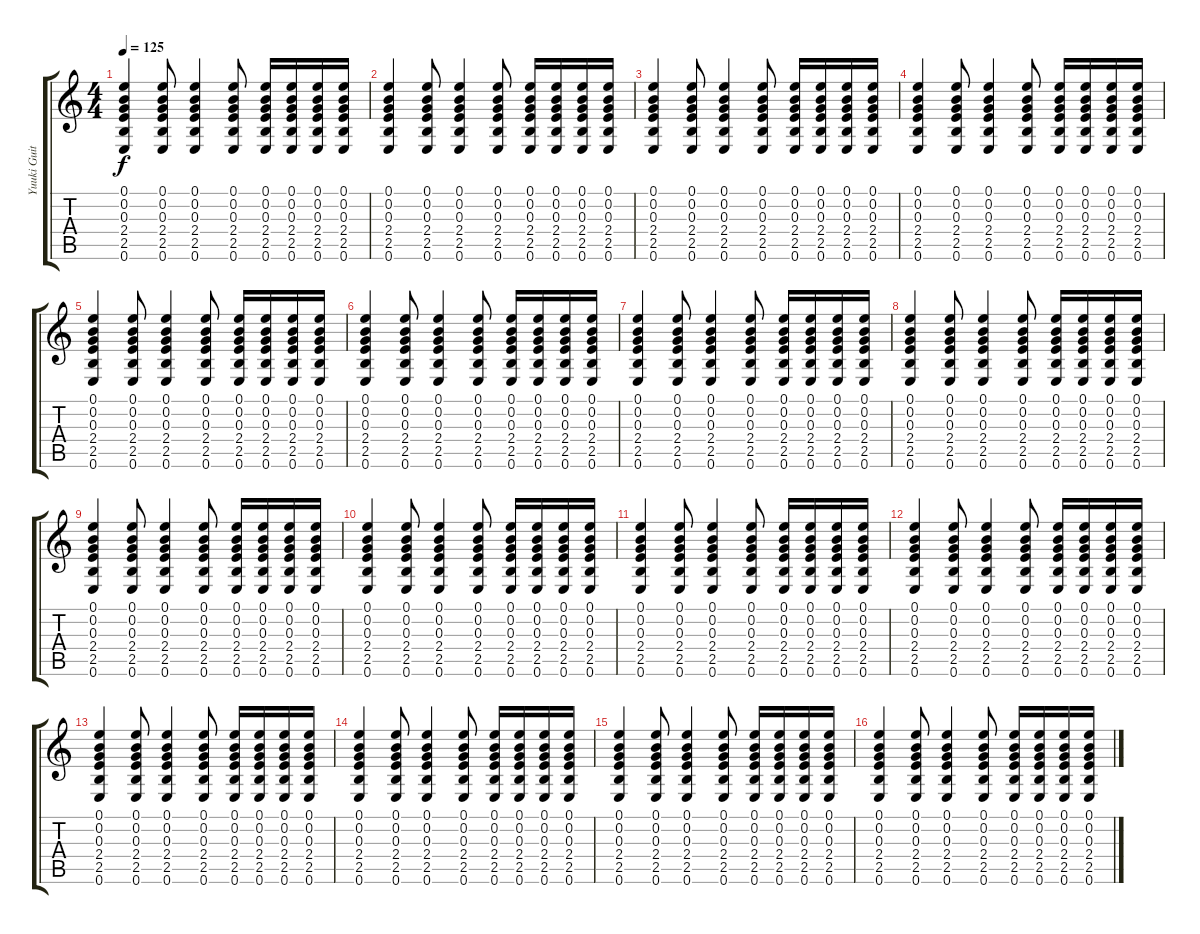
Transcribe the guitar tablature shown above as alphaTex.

\track ("Yuuki Guitarra" "Yuuki Guit") {instrument acousticguitarsteel}
\staff {score tabs}
\tuning (E4 B3 G3 D3 A2 E2) {hide}
\ts (4 4)
\tempo 125
\clef g2
\ks c
(0.1 0.2 0.3 2.4 2.5 0.6).4{dy f} (0.1 0.2 0.3 2.4 2.5 0.6).8 (0.1 0.2 0.3 2.4 2.5 0.6).4 (0.1 0.2 0.3 2.4 2.5 0.6).8 (0.1 0.2 0.3 2.4 2.5 0.6).16 (0.1 0.2 0.3 2.4 2.5 0.6).16 (0.1 0.2 0.3 2.4 2.5 0.6).16 (0.1 0.2 0.3 2.4 2.5 0.6).16 |
(0.1 0.2 0.3 2.4 2.5 0.6).4 (0.1 0.2 0.3 2.4 2.5 0.6).8 (0.1 0.2 0.3 2.4 2.5 0.6).4 (0.1 0.2 0.3 2.4 2.5 0.6).8 (0.1 0.2 0.3 2.4 2.5 0.6).16 (0.1 0.2 0.3 2.4 2.5 0.6).16 (0.1 0.2 0.3 2.4 2.5 0.6).16 (0.1 0.2 0.3 2.4 2.5 0.6).16 |
(0.1 0.2 0.3 2.4 2.5 0.6).4 (0.1 0.2 0.3 2.4 2.5 0.6).8 (0.1 0.2 0.3 2.4 2.5 0.6).4 (0.1 0.2 0.3 2.4 2.5 0.6).8 (0.1 0.2 0.3 2.4 2.5 0.6).16 (0.1 0.2 0.3 2.4 2.5 0.6).16 (0.1 0.2 0.3 2.4 2.5 0.6).16 (0.1 0.2 0.3 2.4 2.5 0.6).16 |
(0.1 0.2 0.3 2.4 2.5 0.6).4 (0.1 0.2 0.3 2.4 2.5 0.6).8 (0.1 0.2 0.3 2.4 2.5 0.6).4 (0.1 0.2 0.3 2.4 2.5 0.6).8 (0.1 0.2 0.3 2.4 2.5 0.6).16 (0.1 0.2 0.3 2.4 2.5 0.6).16 (0.1 0.2 0.3 2.4 2.5 0.6).16 (0.1 0.2 0.3 2.4 2.5 0.6).16 |
(0.1 0.2 0.3 2.4 2.5 0.6).4 (0.1 0.2 0.3 2.4 2.5 0.6).8 (0.1 0.2 0.3 2.4 2.5 0.6).4 (0.1 0.2 0.3 2.4 2.5 0.6).8 (0.1 0.2 0.3 2.4 2.5 0.6).16 (0.1 0.2 0.3 2.4 2.5 0.6).16 (0.1 0.2 0.3 2.4 2.5 0.6).16 (0.1 0.2 0.3 2.4 2.5 0.6).16 |
(0.1 0.2 0.3 2.4 2.5 0.6).4 (0.1 0.2 0.3 2.4 2.5 0.6).8 (0.1 0.2 0.3 2.4 2.5 0.6).4 (0.1 0.2 0.3 2.4 2.5 0.6).8 (0.1 0.2 0.3 2.4 2.5 0.6).16 (0.1 0.2 0.3 2.4 2.5 0.6).16 (0.1 0.2 0.3 2.4 2.5 0.6).16 (0.1 0.2 0.3 2.4 2.5 0.6).16 |
(0.1 0.2 0.3 2.4 2.5 0.6).4 (0.1 0.2 0.3 2.4 2.5 0.6).8 (0.1 0.2 0.3 2.4 2.5 0.6).4 (0.1 0.2 0.3 2.4 2.5 0.6).8 (0.1 0.2 0.3 2.4 2.5 0.6).16 (0.1 0.2 0.3 2.4 2.5 0.6).16 (0.1 0.2 0.3 2.4 2.5 0.6).16 (0.1 0.2 0.3 2.4 2.5 0.6).16 |
(0.1 0.2 0.3 2.4 2.5 0.6).4 (0.1 0.2 0.3 2.4 2.5 0.6).8 (0.1 0.2 0.3 2.4 2.5 0.6).4 (0.1 0.2 0.3 2.4 2.5 0.6).8 (0.1 0.2 0.3 2.4 2.5 0.6).16 (0.1 0.2 0.3 2.4 2.5 0.6).16 (0.1 0.2 0.3 2.4 2.5 0.6).16 (0.1 0.2 0.3 2.4 2.5 0.6).16 |
(0.1 0.2 0.3 2.4 2.5 0.6).4 (0.1 0.2 0.3 2.4 2.5 0.6).8 (0.1 0.2 0.3 2.4 2.5 0.6).4 (0.1 0.2 0.3 2.4 2.5 0.6).8 (0.1 0.2 0.3 2.4 2.5 0.6).16 (0.1 0.2 0.3 2.4 2.5 0.6).16 (0.1 0.2 0.3 2.4 2.5 0.6).16 (0.1 0.2 0.3 2.4 2.5 0.6).16 |
(0.1 0.2 0.3 2.4 2.5 0.6).4 (0.1 0.2 0.3 2.4 2.5 0.6).8 (0.1 0.2 0.3 2.4 2.5 0.6).4 (0.1 0.2 0.3 2.4 2.5 0.6).8 (0.1 0.2 0.3 2.4 2.5 0.6).16 (0.1 0.2 0.3 2.4 2.5 0.6).16 (0.1 0.2 0.3 2.4 2.5 0.6).16 (0.1 0.2 0.3 2.4 2.5 0.6).16 |
(0.1 0.2 0.3 2.4 2.5 0.6).4 (0.1 0.2 0.3 2.4 2.5 0.6).8 (0.1 0.2 0.3 2.4 2.5 0.6).4 (0.1 0.2 0.3 2.4 2.5 0.6).8 (0.1 0.2 0.3 2.4 2.5 0.6).16 (0.1 0.2 0.3 2.4 2.5 0.6).16 (0.1 0.2 0.3 2.4 2.5 0.6).16 (0.1 0.2 0.3 2.4 2.5 0.6).16 |
(0.1 0.2 0.3 2.4 2.5 0.6).4 (0.1 0.2 0.3 2.4 2.5 0.6).8 (0.1 0.2 0.3 2.4 2.5 0.6).4 (0.1 0.2 0.3 2.4 2.5 0.6).8 (0.1 0.2 0.3 2.4 2.5 0.6).16 (0.1 0.2 0.3 2.4 2.5 0.6).16 (0.1 0.2 0.3 2.4 2.5 0.6).16 (0.1 0.2 0.3 2.4 2.5 0.6).16 |
(0.1 0.2 0.3 2.4 2.5 0.6).4 (0.1 0.2 0.3 2.4 2.5 0.6).8 (0.1 0.2 0.3 2.4 2.5 0.6).4 (0.1 0.2 0.3 2.4 2.5 0.6).8 (0.1 0.2 0.3 2.4 2.5 0.6).16 (0.1 0.2 0.3 2.4 2.5 0.6).16 (0.1 0.2 0.3 2.4 2.5 0.6).16 (0.1 0.2 0.3 2.4 2.5 0.6).16 |
(0.1 0.2 0.3 2.4 2.5 0.6).4 (0.1 0.2 0.3 2.4 2.5 0.6).8 (0.1 0.2 0.3 2.4 2.5 0.6).4 (0.1 0.2 0.3 2.4 2.5 0.6).8 (0.1 0.2 0.3 2.4 2.5 0.6).16 (0.1 0.2 0.3 2.4 2.5 0.6).16 (0.1 0.2 0.3 2.4 2.5 0.6).16 (0.1 0.2 0.3 2.4 2.5 0.6).16 |
(0.1 0.2 0.3 2.4 2.5 0.6).4 (0.1 0.2 0.3 2.4 2.5 0.6).8 (0.1 0.2 0.3 2.4 2.5 0.6).4 (0.1 0.2 0.3 2.4 2.5 0.6).8 (0.1 0.2 0.3 2.4 2.5 0.6).16 (0.1 0.2 0.3 2.4 2.5 0.6).16 (0.1 0.2 0.3 2.4 2.5 0.6).16 (0.1 0.2 0.3 2.4 2.5 0.6).16 |
(0.1 0.2 0.3 2.4 2.5 0.6).4 (0.1 0.2 0.3 2.4 2.5 0.6).8 (0.1 0.2 0.3 2.4 2.5 0.6).4 (0.1 0.2 0.3 2.4 2.5 0.6).8 (0.1 0.2 0.3 2.4 2.5 0.6).16 (0.1 0.2 0.3 2.4 2.5 0.6).16 (0.1 0.2 0.3 2.4 2.5 0.6).16 (0.1 0.2 0.3 2.4 2.5 0.6).16
